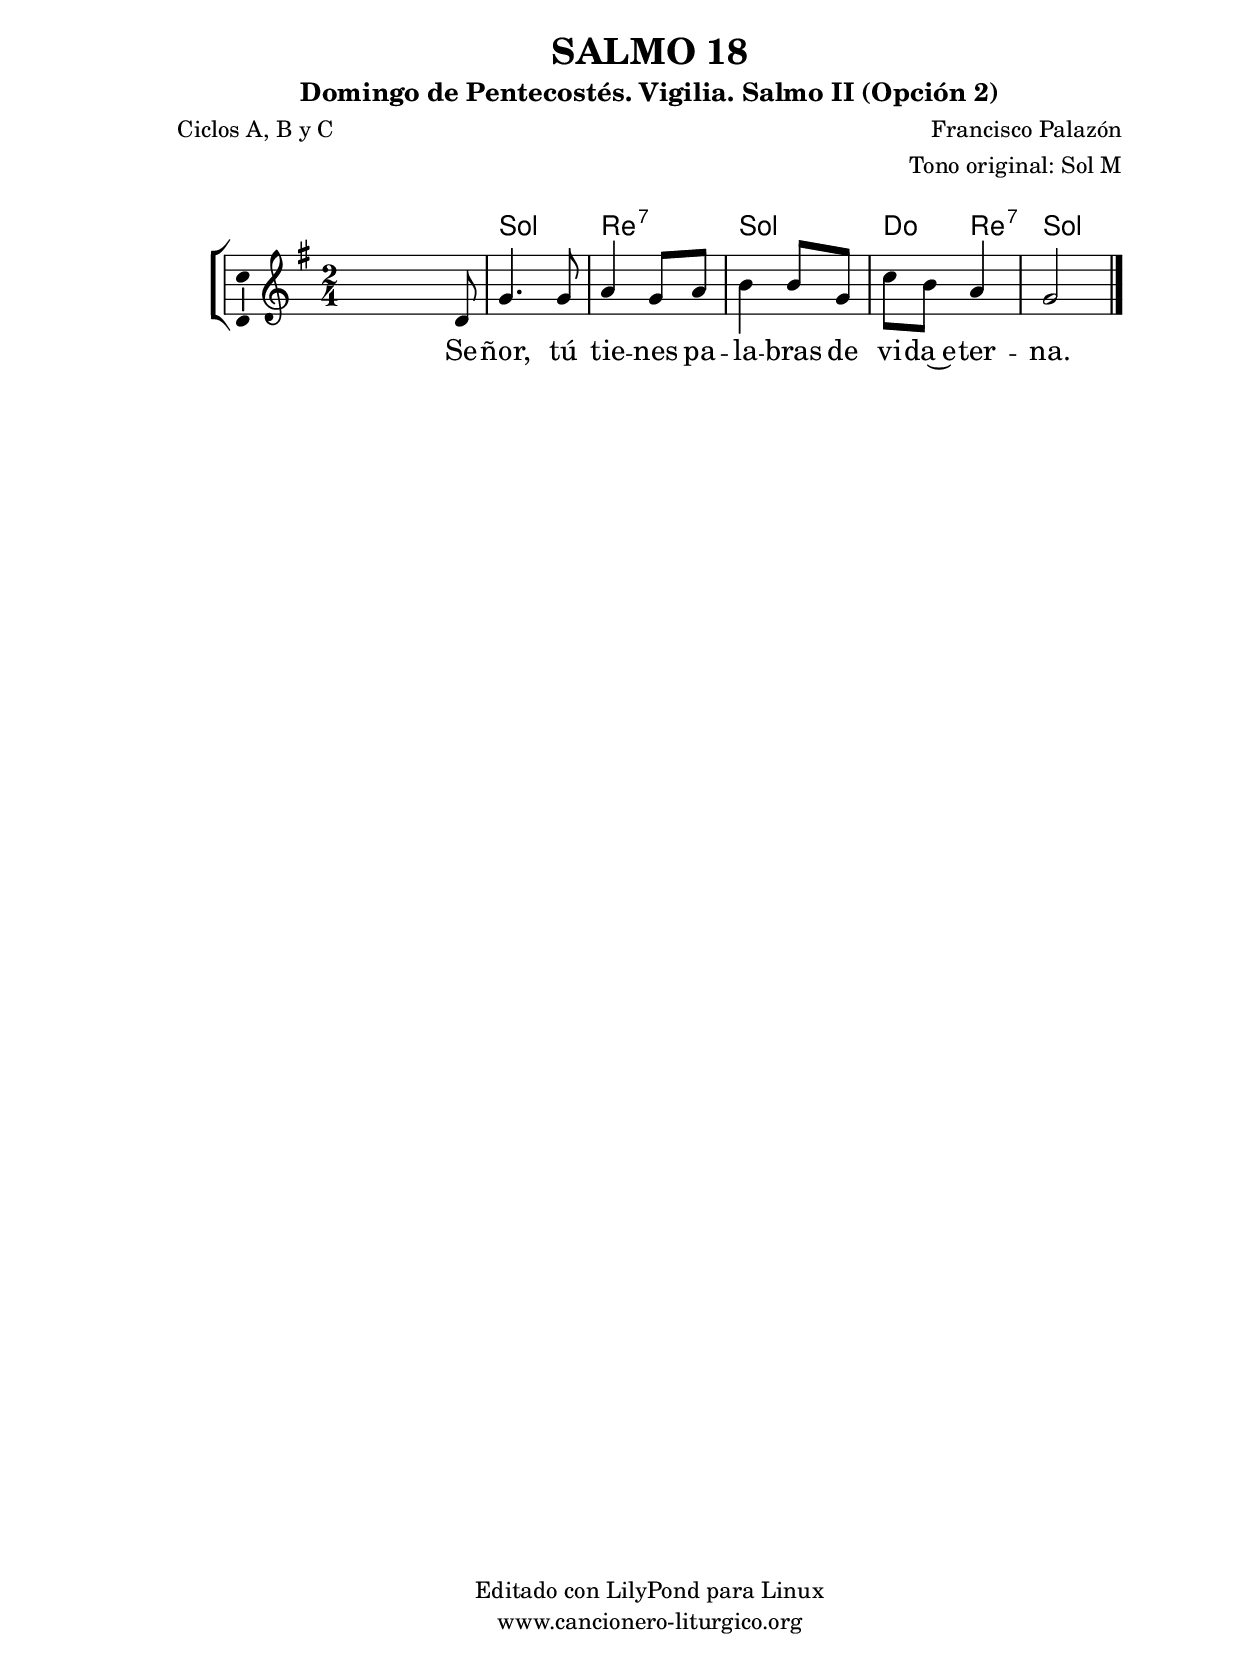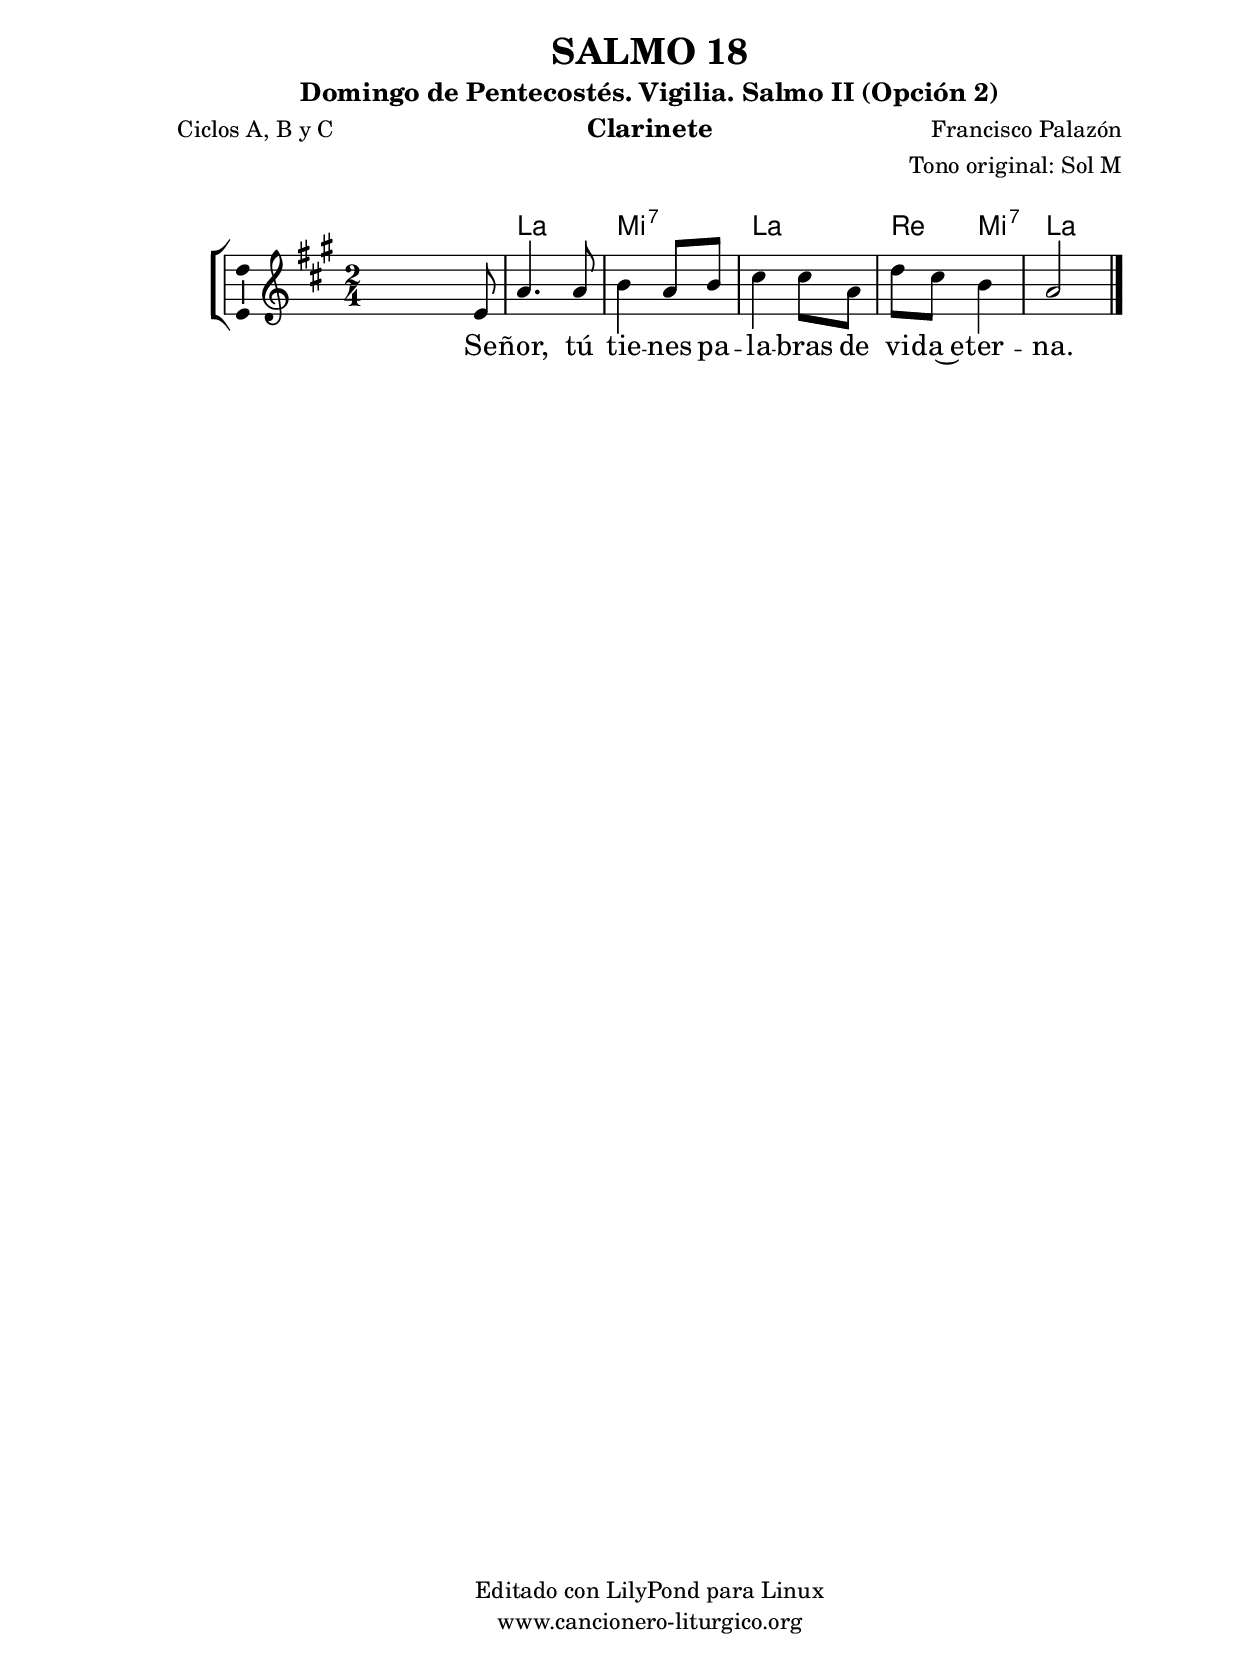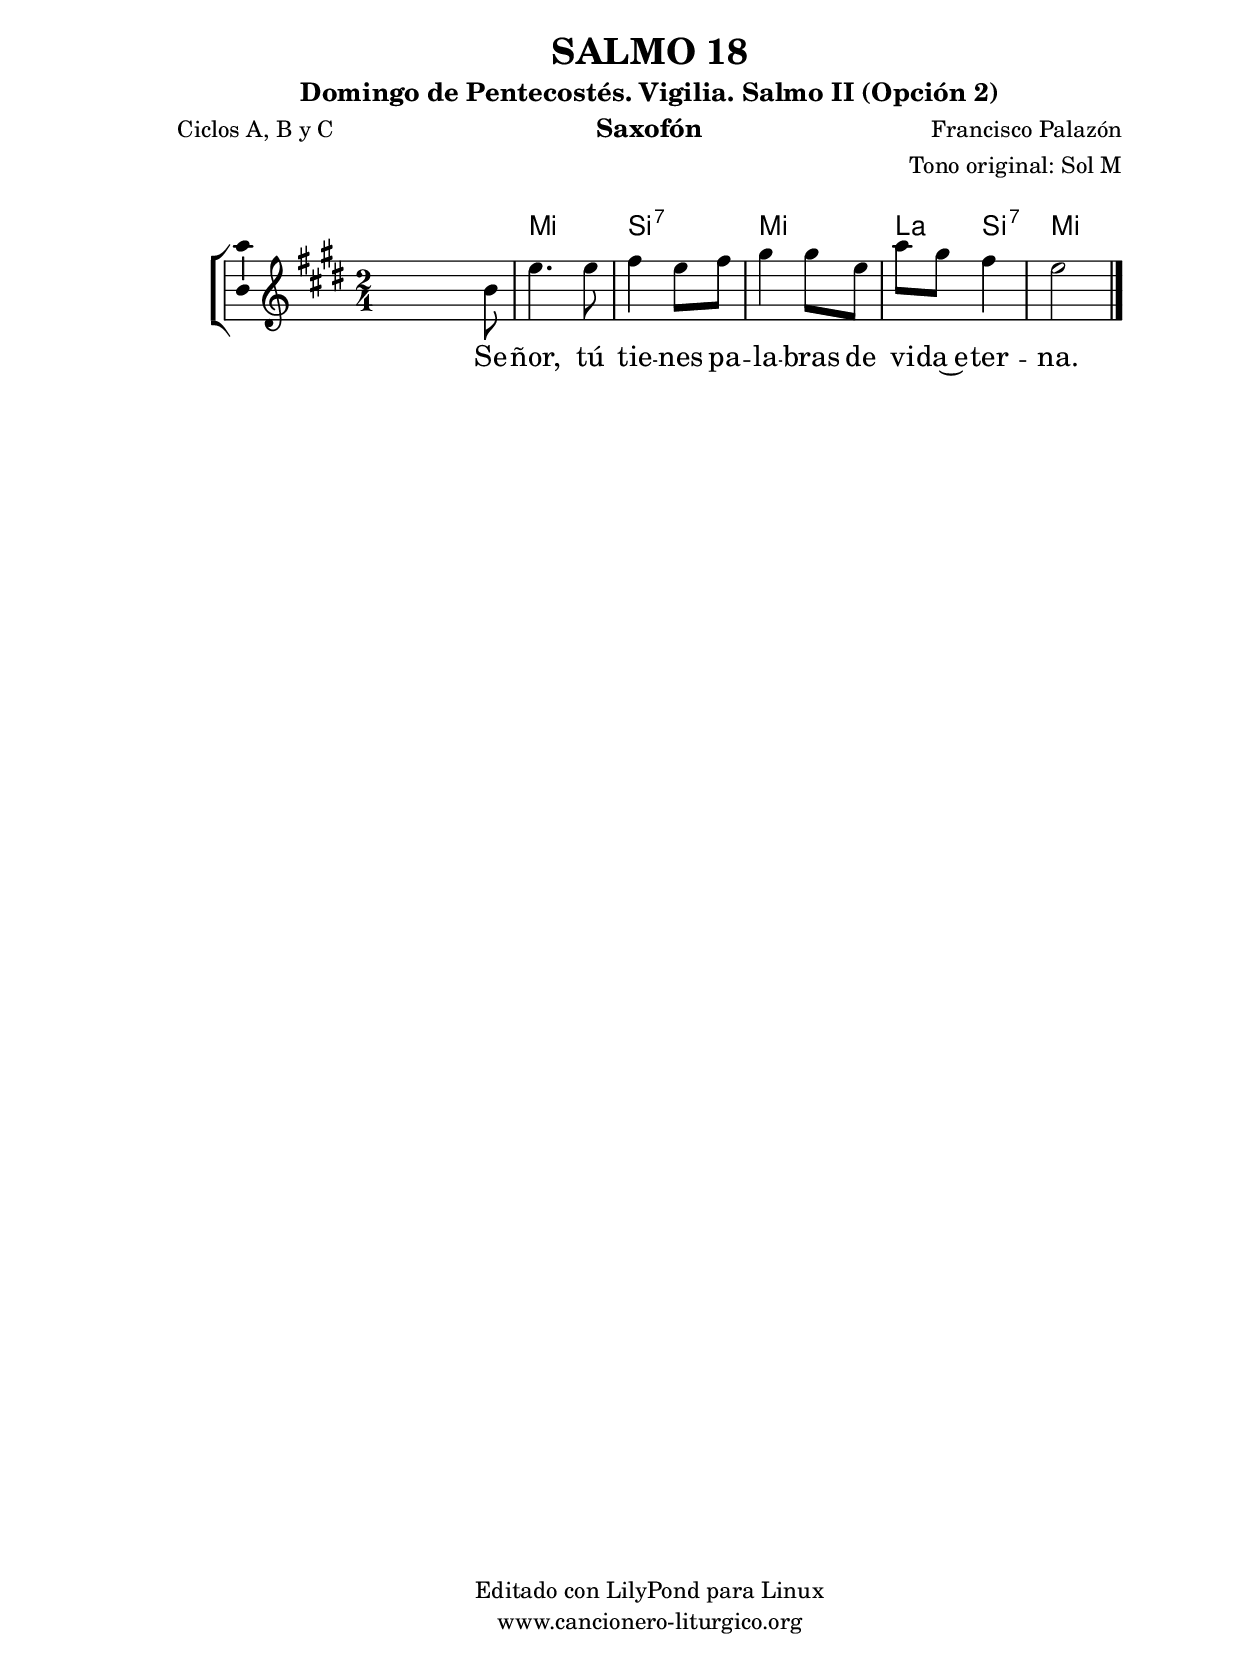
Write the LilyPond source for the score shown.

%
%para convertir .midi en .wav:
%timidity filename.midi -Ow -o finename.wav
%
%
%Para convertir de .wav a .mp3:
%lame -h -m j filename.wav
%
%
%para escuchar el midi:
%timidity nombrefichero.midi
%


%versión de lilypond para la que se ha escrito esta partitura:
\version "2.16.0"

	%Tamaño papel
	#(set-default-paper-size "a4")
	%Tamaño partitura
	#(set-global-staff-size 20)
	%No responde al pulsar sobre una nota
	#(ly:set-option 'point-and-click #f)

%parámetros del encabezamiento:
\header {
	title = "SALMO 18"
	subtitle = "Domingo de Pentecostés. Vigilia. Salmo II (Opción 2)"
	composer = "Francisco Palazón"
	poet = "Ciclos A, B y C"
	meter = ""
	arranger = "Tono original: Sol M"
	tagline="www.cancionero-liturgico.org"
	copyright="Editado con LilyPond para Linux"
	}

%parámetros asociados al papel:
\paper  {
	oddHeaderMarkup = \markup {\fill-line { \on-the-fly #not-first-page \fromproperty #'header:title \on-the-fly #not-first-page \fromproperty #'header:composer }}
	evenHeaderMarkup = \markup {\fill-line { \fromproperty #'header:composer \fromproperty #'header:title }}
	#(set-paper-size "a4")
	print-page-number = ##f
	first-page-number = 1
	print-first-page-number = ##f
%	head-separation = 3.0 \cm
	top-margin = 2.0 \cm
	bottom-margin = 0.5\cm
%%%	bottom-margin = -1.0\cm
	left-margin = 3.0 \cm
	line-width = 16.0 \cm 
	indent = 8\mm
	interscoreline = 2.\mm
	between-system-space = 15\mm
%	para que las partituras no llenen la hoja:
	ragged-bottom = ##t
%	idem para la última hoja:
	ragged-last-bottom = ##f
%	para que las partituras llenen el ancho del papel:
	ragged-last = ##f
	after-title-space = 2.5 \cm
%page-count=1
%system-count=8

	%Flexible Vertical Spacing
%	markup-markup-spacing =
%	#'((basic-distance . 15) (minimum-distance . 15) (padding . 3))
	markup-system-spacing =
	#'((basic-distance . 15) (minimum-distance . 15) (padding . 3))
	system-system-spacing =
	#'((basic-distance . 15) (minimum-distance . 15) (padding . 3))
	score-system-spacing =
	#'((basic-distance . 15) (minimum-distance . 15) (padding . 5))
%	top-system-spacing = % header
%	#'((basic-distance . 8) (minimum-distance . 0) (padding . 3))
%	top-markup-spacing =
%	#'((basic-distance . 20) (minimum-distance . 20) (padding . 3))
	last-bottom-spacing = % footer
	#'((basic-distance . 5) (minimum-distance . 5) (padding . 3))
%	score-markup-spacing =
%	#'((basic-distance . 16) (minimum-distance . 13) (padding . 3))

	}


%parámetros que afectan a toda la partitura:
global =  {
	%clave de sol (G):
	\clef G
	%armadura:
%	\transpose c a
	\key g \major
	\tempo 4=80
	\set Score.tempoHideNote = ##t
	}


acordes = {
	\italianChords
	\chordmode {
%	\transpose c a
{

s2
g2 d:7 g c4 d:7 g2

	}
	}
}

melodia = 
%\transpose c a
{
	\relative c'{
	\time 2/4

s4 s8 d8
g4. g8
a4 g8 a
b4 b8 g
c8 b a4
g2

	\bar "|."
	}
	}


texto = \lyricmode {
Se -- ñor, tú tie -- nes pa -- la -- bras de vi -- da~e -- ter -- na.
	}


acordesStaff = \context ChordNames = acordesStaff <<
	\set chordChanges = ##t
	\acordes
	>>


vozStaff = \context Voice = vozStaff
\with {\consists "Ambitus_engraver"}
<<
%	\set Staff.instrumentName = ""
%	\set Staff.shortInstrumentName = ""
%	\set Staff.midiInstrument = #"clarinet"
%	\set Staff.midiInstrument = #"cello"
%	\set Staff.midiInstrument = #"flute"
	\set Staff.midiInstrument = #"electric guitar (jazz)"
%	\set Staff.midiInstrument = #"english horn"
%	\set Staff.midiInstrument = #"violin"
%	\set Staff.midiInstrument = #"glockenspiel"
	\set Staff.midiMinimumVolume = #0.7
	\set Staff.midiMaximumVolume = #0.9
	\global
	\melodia
	>>


textoStaff = \context Lyrics = textoStaff <<
	\lyricsto vozStaff \texto
	>>

\book {
	\score {
		\context ChoirStaff {
			\override StaffGroup.SystemStartBracket #'collapse-height = #1
			\override Score.SystemStartBar #'collapse-height = #1
			<<
			\acordesStaff
			\vozStaff
			\textoStaff
			>>
			}
		\layout {
	    		\context {
				\Lyrics
				\override LyricText #'font-size = #2
				}
	   		 \context {
				\Score
				%fontSize = #3
				\override StaffSymbol #'staff-space = #(magstep +3)
				%\override Beam #'thickness = #0.55
				%\override SpacingSpanner #'spacing-increment = #1.0
				%\override Slur #'height-limit = #1.5
				}
			}
		}
	\score {
		\unfoldRepeats
		\context ChoirStaff {
			<<
			\acordesStaff
			\vozStaff
			>>
			}
		\midi {
	  		\context {
	  			\Score
				tempoWholesPerMinute = #(ly:make-moment 70 4)
				}
			}
		}
	}

%Partitura para clarinete
#(define output-suffix "C")
\book {
	\header{
		instrument = "Clarinete"
		}
	\score {
		\context ChoirStaff {
			\override StaffGroup.SystemStartBracket #'collapse-height = #1
			\override Score.SystemStartBar #'collapse-height = #1
\transpose c d
			<<
			\acordesStaff
			\vozStaff
			\textoStaff
			>>
			}
		\layout {
	    		\context {
				\Lyrics
				\override LyricText #'font-size = #2
				}
	   		 \context {
				\Score
				%fontSize = #3
				\override StaffSymbol #'staff-space = #(magstep +3)
				%\override Beam #'thickness = #0.55
				%\override SpacingSpanner #'spacing-increment = #1.0
				%\override Slur #'height-limit = #1.5
				}
			}
		}
	}

%Partitura para saxofón
#(define output-suffix "S")
\book {
	\header{
		instrument = "Saxofón"
		}
	\score {
		\context ChoirStaff {
			\override StaffGroup.SystemStartBracket #'collapse-height = #1
			\override Score.SystemStartBar #'collapse-height = #1
\transpose c a
			<<
			\acordesStaff
			\vozStaff
			\textoStaff
			>>
			}
		\layout {
	    		\context {
				\Lyrics
				\override LyricText #'font-size = #2
				}
	   		 \context {
				\Score
				%fontSize = #3
				\override StaffSymbol #'staff-space = #(magstep +3)
				%\override Beam #'thickness = #0.55
				%\override SpacingSpanner #'spacing-increment = #1.0
				%\override Slur #'height-limit = #1.5
				}
			}
		}
	}

